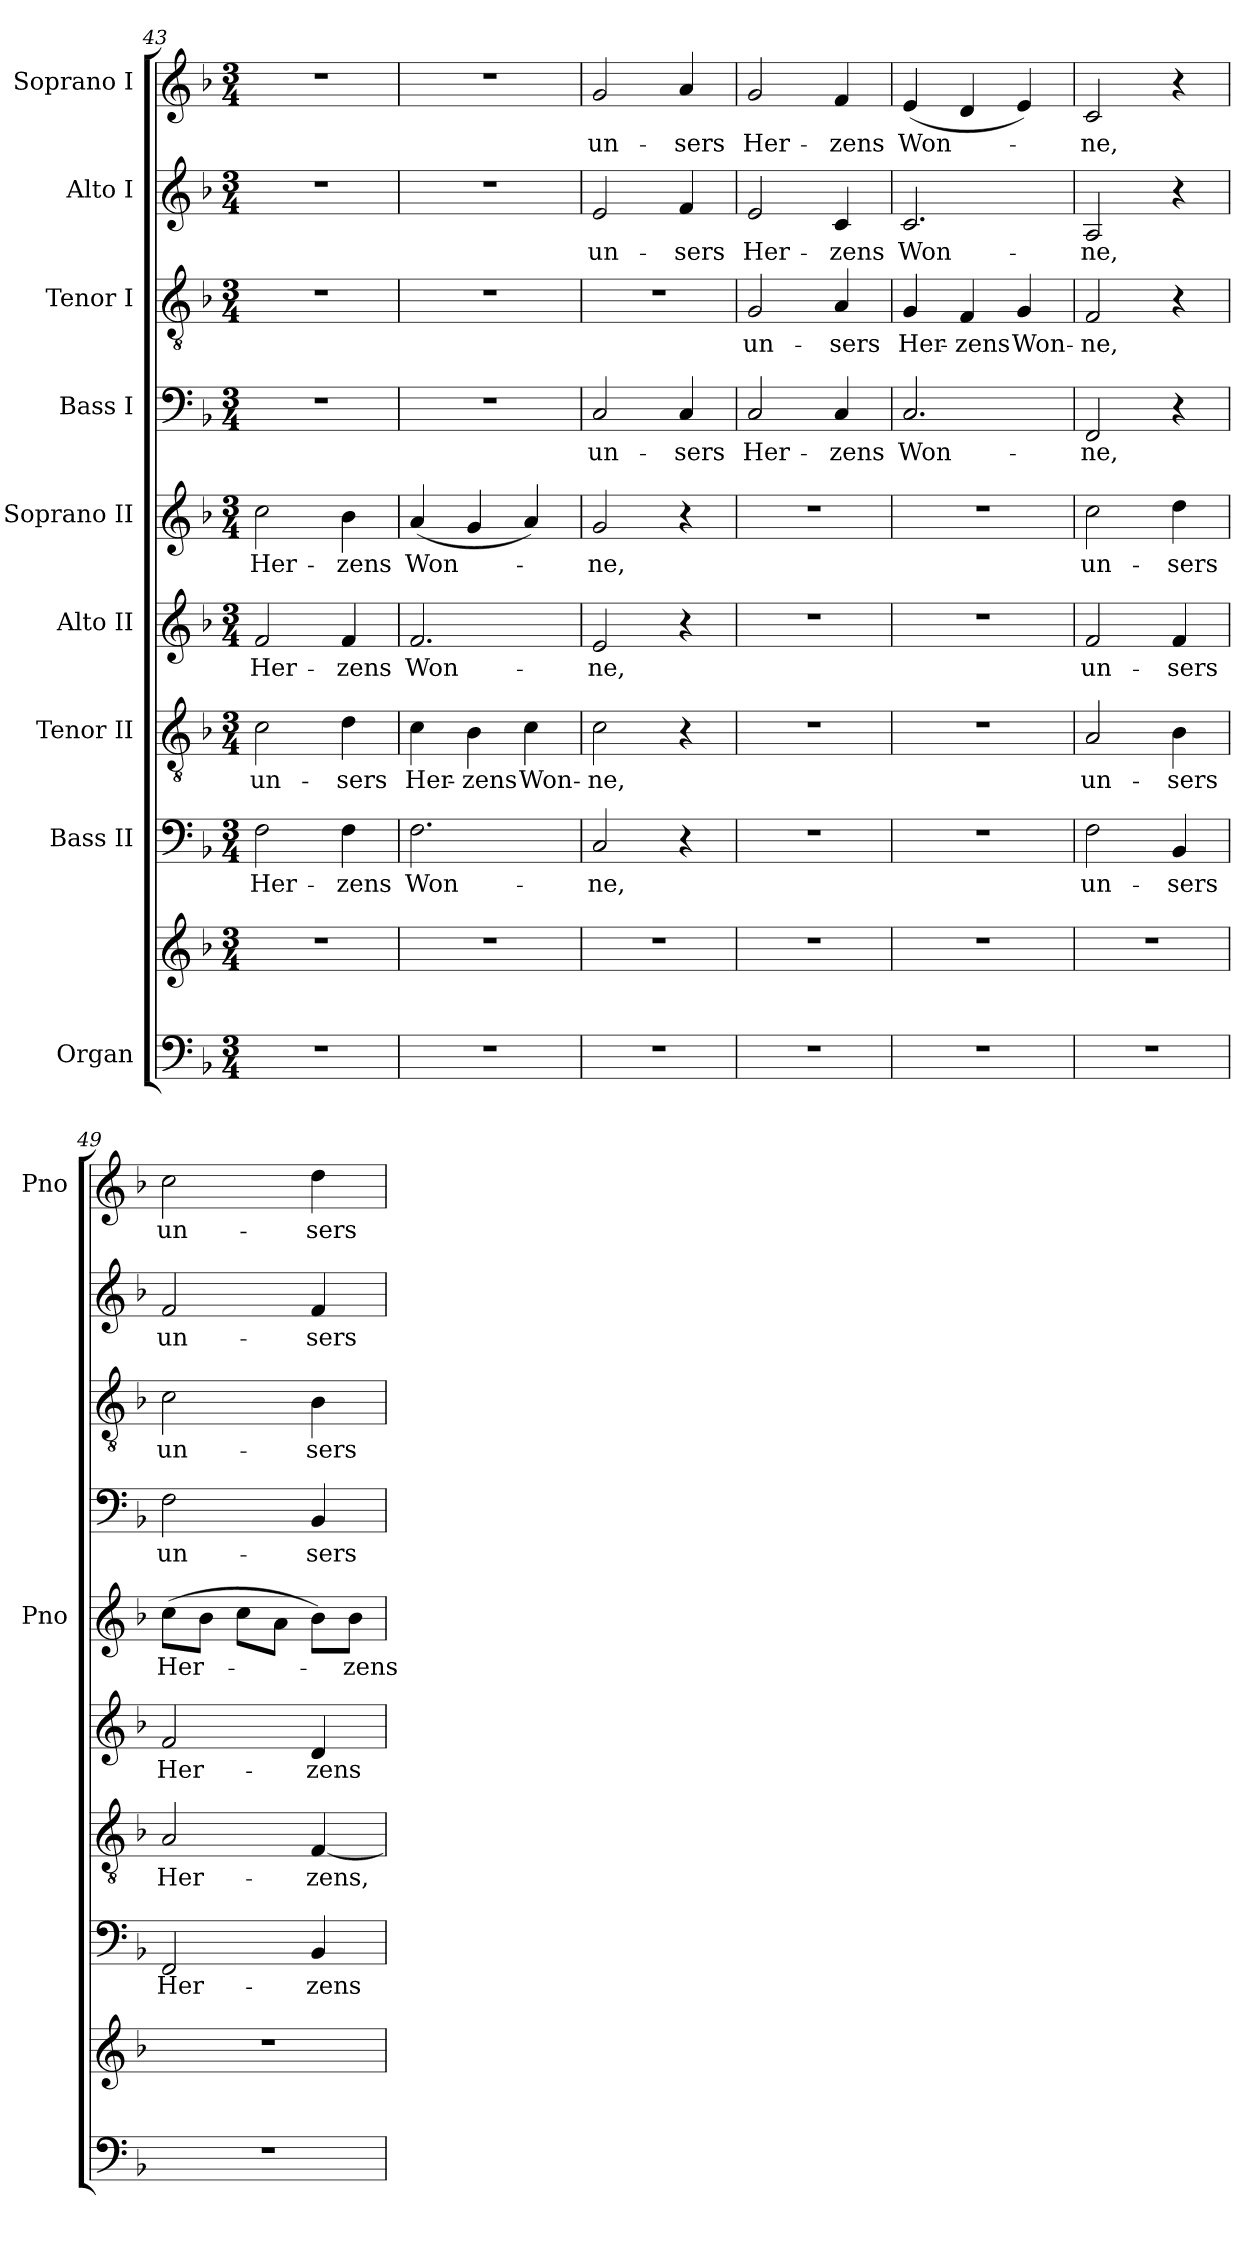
**kern	**kern	**kern	**text	**kern	**text	**kern	**text	**kern	**text	**kern	**text	**kern	**text	**kern	**text	**kern	**text
*part9	*part9	*part8	*part8	*part7	*part7	*part6	*part6	*part5	*part5	*part4	*part4	*part3	*part3	*part2	*part2	*part1	*part1
*staff10	*staff9	*staff8	*staff8	*staff7	*staff7	*staff6	*staff6	*staff5	*staff5	*staff4	*staff4	*staff3	*staff3	*staff2	*staff2	*staff1	*staff1
*I"Organ	*	*I"Bass II	*	*I"Tenor II	*	*I"Alto II	*	*I"Soprano II	*	*I"Bass I	*	*I"Tenor I	*	*I"Alto I	*	*I"Soprano I	*
*	*	*	*	*	*	*	*	*I'Pno	*	*	*	*	*	*	*	*I'Pno	*
!!LO:PB:g=z
*clefF4	*clefG2	*clefF4	*	*clefGv2	*	*clefG2	*	*clefG2	*	*clefF4	*	*clefGv2	*	*clefG2	*	*clefG2	*
*k[b-]	*k[b-]	*k[b-]	*	*k[b-]	*	*k[b-]	*	*k[b-]	*	*k[b-]	*	*k[b-]	*	*k[b-]	*	*k[b-]	*
*F:	*F:	*F:	*	*F:	*	*F:	*	*F:	*	*F:	*	*F:	*	*F:	*	*F:	*
*M3/4	*M3/4	*M3/4	*	*M3/4	*	*M3/4	*	*M3/4	*	*M3/4	*	*M3/4	*	*M3/4	*	*M3/4	*
=43	=43	=43	=43	=43	=43	=43	=43	=43	=43	=43	=43	=43	=43	=43	=43	=43	=43
2.r	2.r	2F\	Her-	2c\	un-	2f/	Her-	2cc\	Her-	2.r	.	2.r	.	2.r	.	2.r	.
.	.	4F\	-zens	4d\	-sers	4f/	-zens	4b-\	-zens	.	.	.	.	.	.	.	.
=44	=44	=44	=44	=44	=44	=44	=44	=44	=44	=44	=44	=44	=44	=44	=44	=44	=44
2.r	2.r	2.F\	Won-	4c\	Her-	2.f/	Won-	(4a/	Won-	2.r	.	2.r	.	2.r	.	2.r	.
.	.	.	.	4B-\	-zens	.	.	4g/	.	.	.	.	.	.	.	.	.
.	.	.	.	4c\	Won-	.	.	4a/)	.	.	.	.	.	.	.	.	.
=45	=45	=45	=45	=45	=45	=45	=45	=45	=45	=45	=45	=45	=45	=45	=45	=45	=45
2.r	2.r	2C/	-ne,	2c\	-ne,	2e/	-ne,	2g/	-ne,	2C/	un-	2.r	.	2e/	un-	2g/	un-
.	.	4r	.	4r	.	4r	.	4r	.	4C/	-sers	.	.	4f/	-sers	4a/	-sers
=46	=46	=46	=46	=46	=46	=46	=46	=46	=46	=46	=46	=46	=46	=46	=46	=46	=46
2.r	2.r	2.r	.	2.r	.	2.r	.	2.r	.	2C/	Her-	2G/	un-	2e/	Her-	2g/	Her-
.	.	.	.	.	.	.	.	.	.	4C/	-zens	4A/	-sers	4c/	-zens	4f/	-zens
=47	=47	=47	=47	=47	=47	=47	=47	=47	=47	=47	=47	=47	=47	=47	=47	=47	=47
2.r	2.r	2.r	.	2.r	.	2.r	.	2.r	.	2.C/	Won-	4G/	Her-	2.c/	Won-	(4e/	Won-
.	.	.	.	.	.	.	.	.	.	.	.	4F/	-zens	.	.	4d/	.
.	.	.	.	.	.	.	.	.	.	.	.	4G/	Won-	.	.	4e/)	.
=48	=48	=48	=48	=48	=48	=48	=48	=48	=48	=48	=48	=48	=48	=48	=48	=48	=48
2.r	2.r	2F\	un-	2A/	un-	2f/	un-	2cc\	un-	2FF/	-ne,	2F/	-ne,	2A/	-ne,	2c/	-ne,
.	.	4BB-/	-sers	4B-\	-sers	4f/	-sers	4dd\	-sers	4r	.	4r	.	4r	.	4r	.
!!LO:LB:g=z
=49	=49	=49	=49	=49	=49	=49	=49	=49	=49	=49	=49	=49	=49	=49	=49	=49	=49
2.r	2.r	2FF/	Her-	2A/	Her-	2f/	Her-	(8cc\L	Her-	2F\	un-	2c\	un-	2f/	un-	2cc\	un-
.	.	.	.	.	.	.	.	8b-\J	.	.	.	.	.	.	.	.	.
.	.	.	.	.	.	.	.	8cc\L	.	.	.	.	.	.	.	.	.
.	.	.	.	.	.	.	.	8a\J	.	.	.	.	.	.	.	.	.
.	.	4BB-/	-zens	[4F/	-zens,	4d/	-zens	8b-\L)	.	4BB-/	-sers	4B-\	-sers	4f/	-sers	4dd\	-sers
.	.	.	.	.	.	.	.	8b-\J	-zens	.	.	.	.	.	.	.	.
=	=	=	=	=	=	=	=	=	=	=	=	=	=	=	=	=	=
*-	*-	*-	*-	*-	*-	*-	*-	*-	*-	*-	*-	*-	*-	*-	*-	*-	*-
